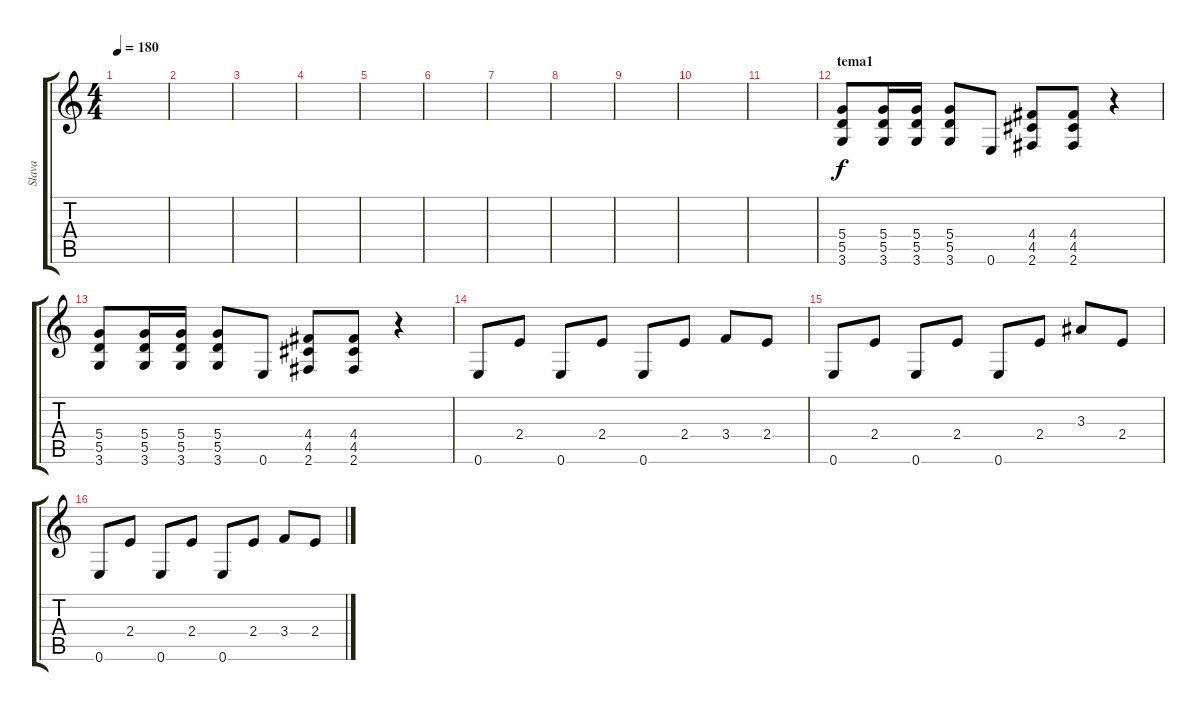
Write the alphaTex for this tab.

\track ("Slava" "Slava") {instrument distortionguitar}
\staff {score tabs}
\tuning (E4 B3 G3 D3 A2 E2) {hide}
\ts (4 4)
\tempo 180
\clef g2
\ks c
|
|
|
|
|
|
|
|
|
|
|
\section ("" "tema1")
(5.4 5.5 3.6).8 (5.4 5.5 3.6).16 (5.4 5.5 3.6).16 (5.4 5.5 3.6).8 0.6.8 (4.4 4.5 2.6).8 (4.4 4.5 2.6).8 r.4 |
(5.4 5.5 3.6).8 (5.4 5.5 3.6).16 (5.4 5.5 3.6).16 (5.4 5.5 3.6).8 0.6.8 (4.4 4.5 2.6).8 (4.4 4.5 2.6).8 r.4 |
0.6.8 2.4.8 0.6.8 2.4.8 0.6.8 2.4.8 3.4.8 2.4.8 |
0.6.8 2.4.8 0.6.8 2.4.8 0.6.8 2.4.8 3.3.8 2.4.8 |
0.6.8 2.4.8 0.6.8 2.4.8 0.6.8 2.4.8 3.4.8 2.4.8
